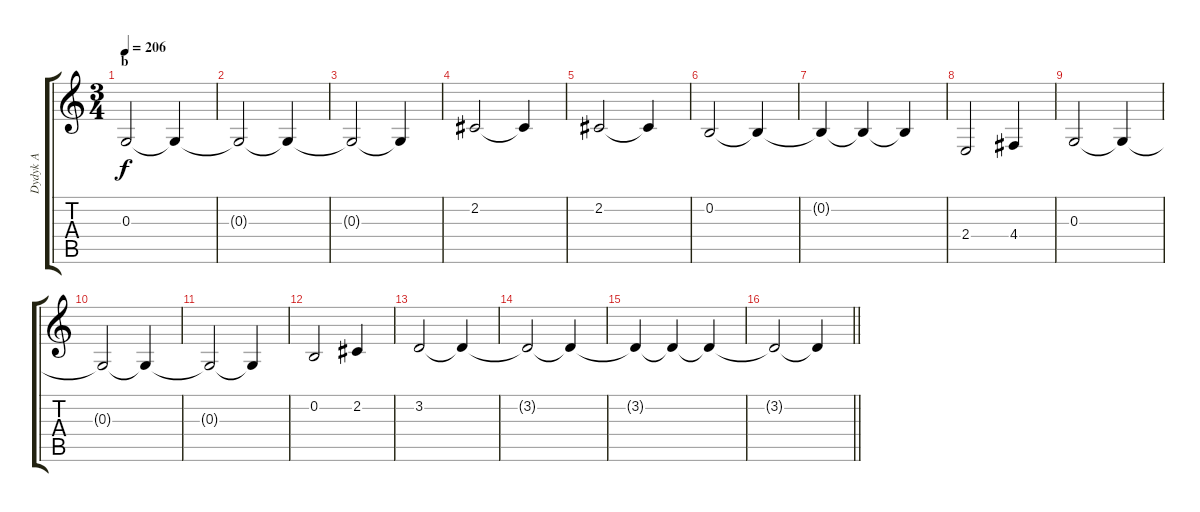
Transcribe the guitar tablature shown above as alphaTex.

\track ("Dydyk A" "Dydyk A") {instrument cello}
\staff {score tabs}
\tuning (E4 B3 G3 D3 A2 E2) {hide}
\ts (3 4)
\section ("" "b")
\tempo 206
\clef g2
\ks c
0.3.2{dy f} 0.3{t}.4 |
0.3{t}.2 0.3{t}.4 |
0.3{t}.2 0.3{t}.4 |
2.2.2 2.2{t}.4 |
2.2.2 2.2{t}.4 |
0.2.2 0.2{t}.4 |
0.2{t}.4 0.2{t}.4 0.2{t}.4 |
2.4.2 4.4.4 |
0.3.2 0.3{t}.4 |
0.3{t}.2 0.3{t}.4 |
0.3{t}.2 0.3{t}.4 |
0.2.2 2.2.4 |
3.2.2 3.2{t}.4 |
3.2{t}.2 3.2{t}.4 |
3.2{t}.4 3.2{t}.4 3.2{t}.4 |
\barLineRight lightlight
3.2{t}.2 3.2{t}.4
